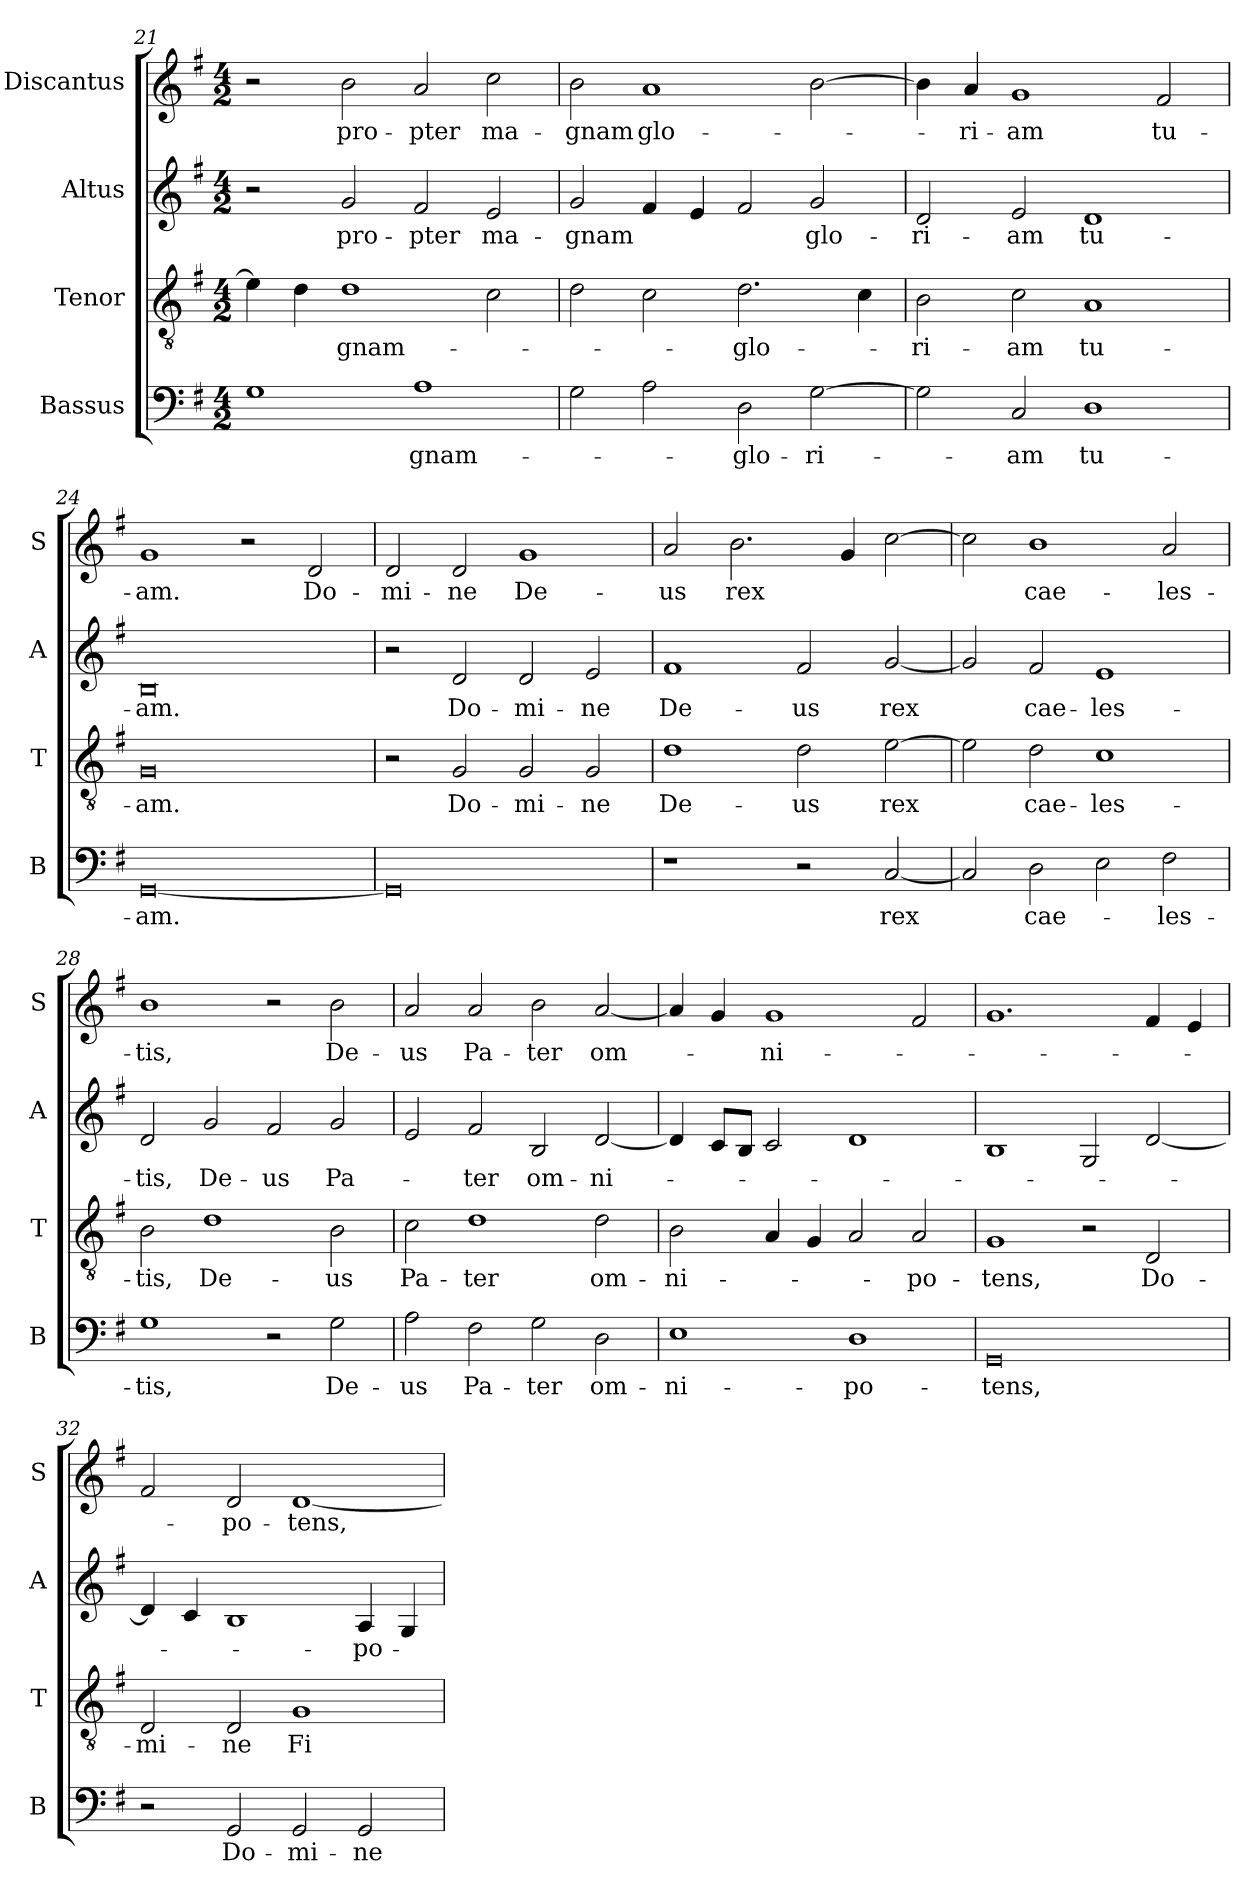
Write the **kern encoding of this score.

**kern	**text	**kern	**text	**kern	**text	**kern	**text
*part4	*part4	*part3	*part3	*part2	*part2	*part1	*part1
*staff4	*staff4	*staff3	*staff3	*staff2	*staff2	*staff1	*staff1
*I"Bassus	*	*I"Tenor	*	*I"Altus	*	*I"Discantus	*
*I'B	*	*I'T	*	*I'A	*	*I'S	*
*clefF4	*	*clefGv2	*	*clefG2	*	*clefG2	*
*k[f#]	*	*k[f#]	*	*k[f#]	*	*k[f#]	*
*G:	*	*G:	*	*G:	*	*G:	*
*M4/2	*	*M4/2	*	*M4/2	*	*M4/2	*
=21	=21	=21	=21	=21	=21	=21	=21
1G	.	4e\]	.	2r	.	2r	.
.	.	4d\	.	.	.	.	.
!	!	!	!LO:LY:b	!	!LO:LY:b	!	!LO:LY:b
.	.	1d	-gnam-	2g/	-pro-	2b\	-pro-
!	!LO:LY:b	!	!	!	!LO:LY:b	!	!LO:LY:b
1A	-gnam-	.	.	2f#/	-pter	2a/	-pter
!	!	!	!	!	!LO:LY:b	!	!LO:LY:b
.	.	2c\	.	2e/	ma-	2cc\	ma-
=22	=22	=22	=22	=22	=22	=22	=22
!	!	!	!	!	!LO:LY:b	!	!LO:LY:b
2G\	.	2d\	.	2g/	-gnam	2b\	-gnam
!	!	!	!	!	!	!	!LO:LY:b
2A\	.	2c\	.	4f#/	.	1a	glo-
.	.	.	.	4e/	.	.	.
!	!LO:LY:b	!	!LO:LY:b	!	!	!	!
2D\	-glo-	2.d\	-glo-	2f#/	.	.	.
!	!LO:LY:b	!	!	!	!LO:LY:b	!	!
[2G\	-ri-	.	.	2g/	glo-	[2b\	.
.	.	4c\	.	.	.	.	.
!!LO:LB:g=z
=23	=23	=23	=23	=23	=23	=23	=23
!	!	!	!LO:LY:b	!	!LO:LY:b	!	!
2G\]	.	2B\	-ri-	2d/	-ri-	4b\]	.
!	!	!	!	!	!	!	!LO:LY:b
.	.	.	.	.	.	4a/	-ri-
!	!LO:LY:b	!	!LO:LY:b	!	!LO:LY:b	!	!LO:LY:b
2C/	-am	2c\	-am	2e/	-am	1g	-am
!	!LO:LY:b	!	!LO:LY:b	!	!LO:LY:b	!	!
1D	tu-	1A	tu-	1d	tu-	.	.
!	!	!	!	!	!	!	!LO:LY:b
.	.	.	.	.	.	2f#/	tu-
=24	=24	=24	=24	=24	=24	=24	=24
!	!LO:LY:b	!	!LO:LY:b	!	!LO:LY:b	!	!LO:LY:b
[0GG	-am.	0G	-am.	0B	-am.	1g	-am.
.	.	.	.	.	.	2r	.
!	!	!	!	!	!	!	!LO:LY:b
.	.	.	.	.	.	2d/	Do-
=25	=25	=25	=25	=25	=25	=25	=25
!	!	!	!	!	!	!	!LO:LY:b
0GG]	.	2r	.	2r	.	2d/	-mi-
!	!	!	!LO:LY:b	!	!LO:LY:b	!	!LO:LY:b
.	.	2G/	Do-	2d/	Do-	2d/	-ne
!	!	!	!LO:LY:b	!	!LO:LY:b	!	!LO:LY:b
.	.	2G/	-mi-	2d/	-mi-	1g	De-
!	!	!	!LO:LY:b	!	!LO:LY:b	!	!
.	.	2G/	-ne	2e/	-ne	.	.
=26	=26	=26	=26	=26	=26	=26	=26
!	!	!	!LO:LY:b	!	!LO:LY:b	!	!LO:LY:b
1r	.	1d	De-	1f#	De-	2a/	-us
!	!	!	!	!	!	!	!LO:LY:b
.	.	.	.	.	.	2.b\	rex
!	!	!	!LO:LY:b	!	!LO:LY:b	!	!
2r	.	2d\	-us	2f#/	-us	.	.
.	.	.	.	.	.	4g/	.
!	!LO:LY:b	!	!LO:LY:b	!	!LO:LY:b	!	!
[2C/	rex	[2e\	rex	[2g/	rex	[2cc\	.
=27	=27	=27	=27	=27	=27	=27	=27
2C/]	.	2e\]	.	2g/]	.	2cc\]	.
!	!LO:LY:b	!	!LO:LY:b	!	!LO:LY:b	!	!LO:LY:b
2D\	cae-	2d\	cae-	2f#/	cae-	1b	cae-
!	!	!	!LO:LY:b	!	!LO:LY:b	!	!
2E\	.	1c	-les-	1e	-les-	.	.
!	!LO:LY:b	!	!	!	!	!	!LO:LY:b
2F#\	-les-	.	.	.	.	2a/	-les-
=28	=28	=28	=28	=28	=28	=28	=28
!	!LO:LY:b	!	!LO:LY:b	!	!LO:LY:b	!	!LO:LY:b
1G	-tis,	2B\	-tis,	2d/	-tis,	1b	-tis,
!	!	!	!LO:LY:b	!	!LO:LY:b	!	!
.	.	1d	De-	2g/	De-	.	.
!	!	!	!	!	!LO:LY:b	!	!
2r	.	.	.	2f#/	-us	2r	.
!	!LO:LY:b	!	!LO:LY:b	!	!LO:LY:b	!	!LO:LY:b
2G\	De-	2B\	-us	2g/	Pa-	2b\	De-
=29	=29	=29	=29	=29	=29	=29	=29
!	!LO:LY:b	!	!LO:LY:b	!	!	!	!LO:LY:b
2A\	-us	2c\	Pa-	2e/	.	2a/	-us
!	!LO:LY:b	!	!LO:LY:b	!	!LO:LY:b	!	!LO:LY:b
2F#\	Pa-	1d	-ter	2f#/	-ter	2a/	Pa-
!	!LO:LY:b	!	!	!	!LO:LY:b	!	!LO:LY:b
2G\	-ter	.	.	2B/	om-	2b\	-ter
!	!LO:LY:b	!	!LO:LY:b	!	!LO:LY:b	!	!LO:LY:b
2D\	om-	2d\	om-	[2d/	-ni-	[2a/	om-
=30	=30	=30	=30	=30	=30	=30	=30
!	!LO:LY:b	!	!LO:LY:b	!	!	!	!
1E	-ni-	2B\	-ni-	4d/]	.	4a/]	.
.	.	.	.	8c/L	.	4g/	.
.	.	.	.	8B/J	.	.	.
!	!	!	!	!	!	!	!LO:LY:b
.	.	4A/	.	2c/	.	1g	-ni-
.	.	4G/	.	.	.	.	.
!	!LO:LY:b	!	!	!	!	!	!
1D	-po-	2A/	.	1d	.	.	.
!	!	!	!LO:LY:b	!	!	!	!
.	.	2A/	-po-	.	.	2f#/	.
!!LO:LB:g=z
=31	=31	=31	=31	=31	=31	=31	=31
!	!LO:LY:b	!	!LO:LY:b	!	!	!	!
0GG	-tens,	1G	-tens,	1B	.	1.g	.
.	.	2r	.	2G/	.	.	.
!	!	!	!LO:LY:b	!	!	!	!
.	.	2D/	Do-	[2d/	.	4f#/	.
.	.	.	.	.	.	4e/	.
=32	=32	=32	=32	=32	=32	=32	=32
!	!	!	!LO:LY:b	!	!	!	!
2r	.	2D/	-mi-	4d/]	.	2f#/	.
.	.	.	.	4c/	.	.	.
!	!LO:LY:b	!	!LO:LY:b	!	!	!	!LO:LY:b
2GG/	Do-	2D/	-ne	1B	.	2d/	-po-
!	!LO:LY:b	!	!LO:LY:b	!	!	!	!LO:LY:b
2GG/	-mi-	1G	Fi-	.	.	[1d	-tens,
!	!LO:LY:b	!	!	!	!LO:LY:b	!	!
2GG/	-ne	.	.	4A/	-po-	.	.
.	.	.	.	4G/	.	.	.
=	=	=	=	=	=	=	=
*-	*-	*-	*-	*-	*-	*-	*-
